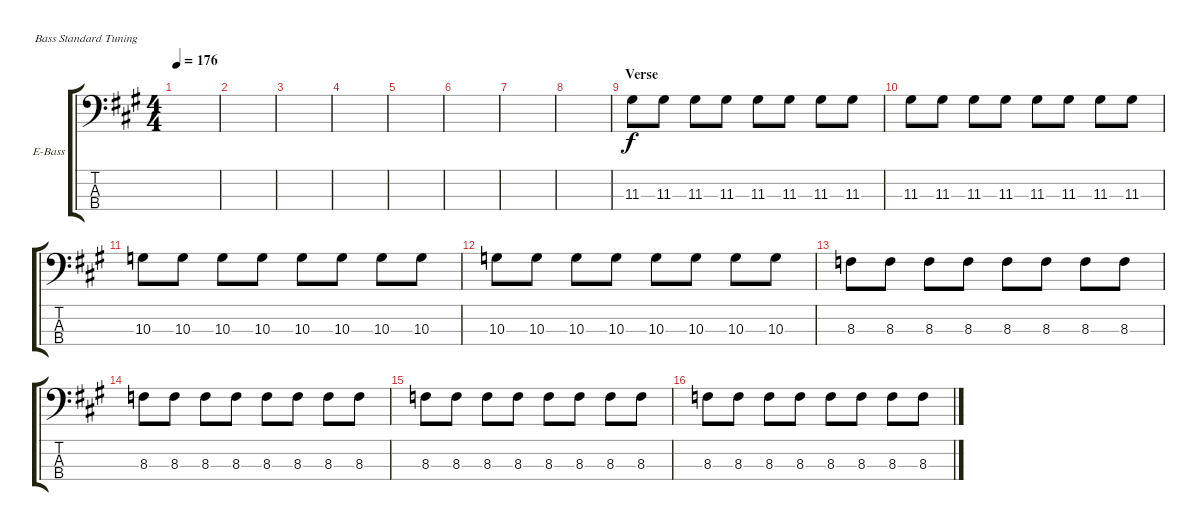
\defaultSystemsLayout 4
\bracketExtendMode groupsimilarinstruments
\firstSystemTrackNameOrientation horizontal
\otherSystemsTrackNameOrientation horizontal
\track ("Electric Bass" "E-Bass") {instrument electricbassfinger}
\staff {score tabs}
\tuning (G2 D2 A1 E1)
\ts (4 4)
\tempo 176
\clef f4
\scale
0.536122
\ks a
|
\scale
0.231939 |
\scale
0.231939 |
\scale
0.333333 |
\scale
0.333333 |
\scale
0.333333 |
\scale
0.333333 |
\scale
0.333333 |
\section ("" "Verse")
\scale
0.333333 11.3.8 11.3.8 11.3.8 11.3.8 11.3.8 11.3.8 11.3.8 11.3.8 |
\scale
0.333333 11.3.8 11.3.8 11.3.8 11.3.8 11.3.8 11.3.8 11.3.8 11.3.8 |
\scale
0.333333 10.3.8 10.3.8 10.3.8 10.3.8 10.3.8 10.3.8 10.3.8 10.3.8 |
\scale
0.333333 10.3.8 10.3.8 10.3.8 10.3.8 10.3.8 10.3.8 10.3.8 10.3.8 |
\scale
0.333333 8.3.8 8.3.8 8.3.8 8.3.8 8.3.8 8.3.8 8.3.8 8.3.8 |
\scale
0.333333 8.3.8 8.3.8 8.3.8 8.3.8 8.3.8 8.3.8 8.3.8 8.3.8 |
\scale
0.333333 8.3.8 8.3.8 8.3.8 8.3.8 8.3.8 8.3.8 8.3.8 8.3.8 |
\scale
0.333333 8.3.8 8.3.8 8.3.8 8.3.8 8.3.8 8.3.8 8.3.8 8.3.8
